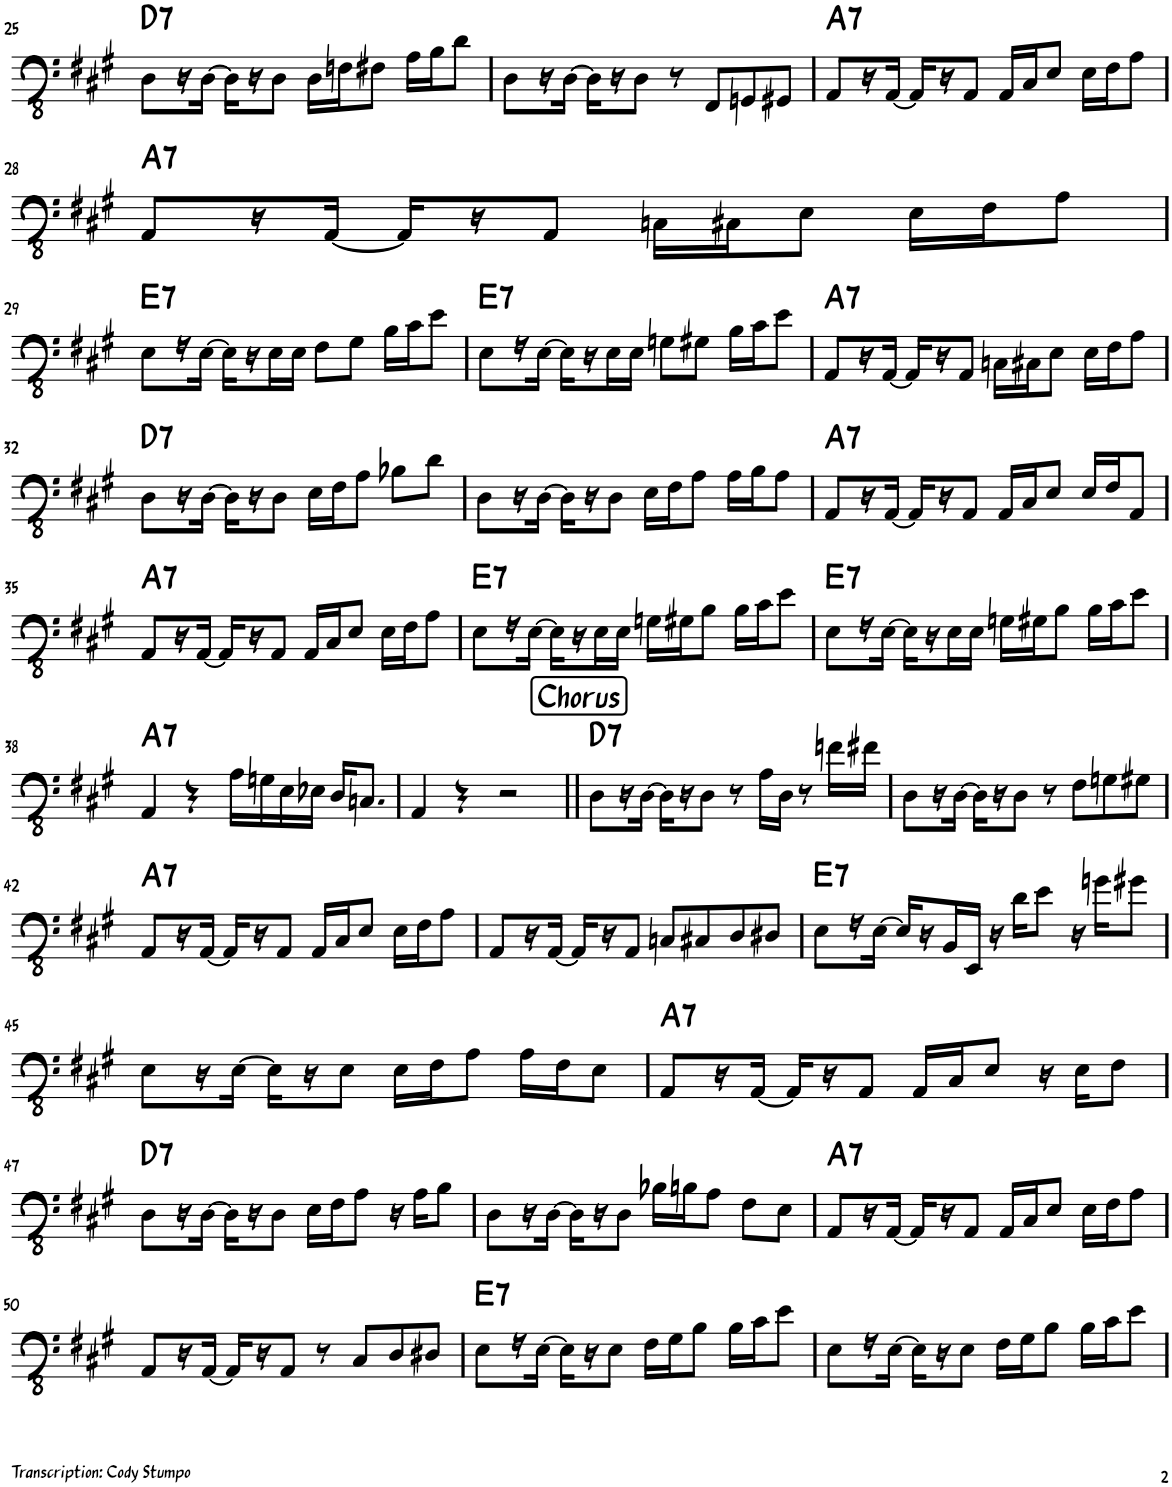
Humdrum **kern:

**kern	**harte
*part1	*part1
*staff1	*
*I"Piano	*
*I'Pno.	*
!!LO:PB:g=z
*clefFv4	*
*k[f#c#g#]	*
*M4/4	*
=25	=25
!	!LO:H:kt=7
8DD\L	D:7
16r	.
[16DD\JJ	.
16DD\LL]	.
16r	.
8DD\J	.
16DD\LL	.
16FFn\J	.
8FF#X\J	.
16AA\LL	.
16BB\J	.
8D\J	.
=26	=26
8DD\L	.
16r	.
[16DD\JJ	.
16DD\LL]	.
16r	.
8DD\J	.
8r	.
8FFF#/L	.
8GGGn/	.
8GGG#X/J	.
=27	=27
!	!LO:H:kt=7
8AAA/L	A:7
16r	.
[16AAA/JJ	.
16AAA/LL]	.
16r	.
8AAA/J	.
16AAA/LL	.
16CC#/J	.
8EE/J	.
16EE\LL	.
16FF#\J	.
8AA\J	.
!!LO:LB:g=z
=28	=28
!	!LO:H:kt=7
8AAA/L	A:7
16r	.
[16AAA/JJ	.
16AAA/LL]	.
16r	.
8AAA/J	.
16CCn\LL	.
16CC#X\J	.
8EE\J	.
16EE\LL	.
16FF#\J	.
8AA\J	.
!!LO:LB:g=z
=29	=29
!	!LO:H:kt=7
8EE\L	E:7
16r	.
[16EE\JJ	.
16EE\LL]	.
16r	.
16EE\L	.
16EE\JJ	.
8FF#\L	.
8GG#\J	.
16BB\LL	.
16C#\J	.
8E\J	.
=30	=30
!	!LO:H:kt=7
8EE\L	E:7
16r	.
[16EE\JJ	.
16EE\LL]	.
16r	.
16EE\L	.
16EE\JJ	.
8GGn\L	.
8GG#X\J	.
16BB\LL	.
16C#\J	.
8E\J	.
=31	=31
!	!LO:H:kt=7
8AAA/L	A:7
16r	.
[16AAA/JJ	.
16AAA/LL]	.
16r	.
8AAA/J	.
16CCn\LL	.
16CC#X\J	.
8EE\J	.
16EE\LL	.
16FF#\J	.
8AA\J	.
!!LO:LB:g=z
=32	=32
!	!LO:H:kt=7
8DD\L	D:7
16r	.
[16DD\JJ	.
16DD\LL]	.
16r	.
8DD\J	.
16EE\LL	.
16FF#\J	.
8AA\J	.
8BB-X\L	.
8D\J	.
=33	=33
8DD\L	.
16r	.
[16DD\JJ	.
16DD\LL]	.
16r	.
8DD\J	.
16EE\LL	.
16FF#\J	.
8AA\J	.
16AA\LL	.
16BB\J	.
8AA\J	.
=34	=34
!	!LO:H:kt=7
8AAA/L	A:7
16r	.
[16AAA/JJ	.
16AAA/LL]	.
16r	.
8AAA/J	.
16AAA/LL	.
16CC#/J	.
8EE/J	.
16EE/LL	.
16FF#/J	.
8AAA/J	.
!!LO:LB:g=z
=35	=35
!	!LO:H:kt=7
8AAA/L	A:7
16r	.
[16AAA/JJ	.
16AAA/LL]	.
16r	.
8AAA/J	.
16AAA/LL	.
16CC#/J	.
8EE/J	.
16EE\LL	.
16FF#\J	.
8AA\J	.
=36	=36
!	!LO:H:kt=7
8EE\L	E:7
16r	.
[16EE\JJ	.
16EE\LL]	.
16r	.
16EE\L	.
16EE\JJ	.
16GGn\LL	.
16GG#X\J	.
8BB\J	.
16BB\LL	.
16C#\J	.
8E\J	.
=37	=37
!	!LO:H:kt=7
8EE\L	E:7
16r	.
[16EE\JJ	.
16EE\LL]	.
16r	.
16EE\L	.
16EE\JJ	.
16GGn\LL	.
16GG#X\J	.
8BB\J	.
16BB\LL	.
16C#\J	.
8E\J	.
!!LO:LB:g=z
=38	=38
!	!LO:H:kt=7
4AAA/	A:7
4r	.
16AA\LL	.
16GGn\	.
16EE\	.
16EE-X\JJ	.
16DD/KL	.
8.CCn/J	.
=39	=39
4AAA/	.
4r	.
2r	.
!!LO:REH:place=s1:a:B:rj:fs=14:t=Chorus
=40||	=40||
!	!LO:H:kt=7
8DD\L	D:7
16r	.
[16DD\JJ	.
16DD\LL]	.
16r	.
8DD\J	.
8r	.
16AA\LL	.
16DD\JJ	.
8r	.
16Fn\LL	.
16F#X\JJ	.
=41	=41
8DD\L	.
16r	.
[16DD\JJ	.
16DD\LL]	.
16r	.
8DD\J	.
8r	.
8FF#\L	.
8GGn\	.
8GG#X\J	.
!!LO:LB:g=z
=42	=42
!	!LO:H:kt=7
8AAA/L	A:7
16r	.
[16AAA/JJ	.
16AAA/LL]	.
16r	.
8AAA/J	.
16AAA/LL	.
16CC#/J	.
8EE/J	.
16EE\LL	.
16FF#\J	.
8AA\J	.
=43	=43
8AAA/L	.
16r	.
[16AAA/JJ	.
16AAA/LL]	.
16r	.
8AAA/J	.
8CCn/L	.
8CC#X/	.
8DD/	.
8DD#X/J	.
=44	=44
!	!LO:H:kt=7
8EE\L	E:7
16r	.
[16EE\JJ	.
16EE/LL]	.
16r	.
16BBB/	.
16EEE/JJ	.
16r	.
16D\KL	.
8E\J	.
16r	.
16Gn\KL	.
8G#X\J	.
!!LO:LB:g=z
=45	=45
8EE\L	.
16r	.
[16EE\JJ	.
16EE\LL]	.
16r	.
8EE\J	.
16EE\LL	.
16FF#\J	.
8AA\J	.
16AA\LL	.
16FF#\J	.
8EE\J	.
=46	=46
!	!LO:H:kt=7
8AAA/L	A:7
16r	.
[16AAA/JJ	.
16AAA/LL]	.
16r	.
8AAA/J	.
16AAA/LL	.
16CC#/J	.
8EE/J	.
16r	.
16EE\KL	.
8FF#\J	.
!!LO:LB:g=z
=47	=47
!	!LO:H:kt=7
8DD\L	D:7
16r	.
[16DD\JJ	.
16DD\LL]	.
16r	.
8DD\J	.
16EE\LL	.
16FF#\J	.
8AA\J	.
16r	.
16AA\KL	.
8BB\J	.
=48	=48
8DD\L	.
16r	.
[16DD\JJ	.
16DD\LL]	.
16r	.
8DD\J	.
16BB-X\LL	.
16BBn\J	.
8AA\J	.
8FF#\L	.
8EE\J	.
=49	=49
!	!LO:H:kt=7
8AAA/L	A:7
16r	.
[16AAA/JJ	.
16AAA/LL]	.
16r	.
8AAA/J	.
16AAA/LL	.
16CC#/J	.
8EE/J	.
16EE\LL	.
16FF#\J	.
8AA\J	.
!!LO:LB:g=z
=50	=50
8AAA/L	.
16r	.
[16AAA/JJ	.
16AAA/LL]	.
16r	.
8AAA/J	.
8r	.
8CC#/L	.
8DD/	.
8DD#X/J	.
=51	=51
!	!LO:H:kt=7
8EE\L	E:7
16r	.
[16EE\JJ	.
16EE\LL]	.
16r	.
8EE\J	.
16FF#\LL	.
16GG#\J	.
8BB\J	.
16BB\LL	.
16C#\J	.
8E\J	.
=52	=52
8EE\L	.
16r	.
[16EE\JJ	.
16EE\LL]	.
16r	.
8EE\J	.
16FF#\LL	.
16GG#\J	.
8BB\J	.
16BB\LL	.
16C#\J	.
8E\J	.
=	=
*-	*-
